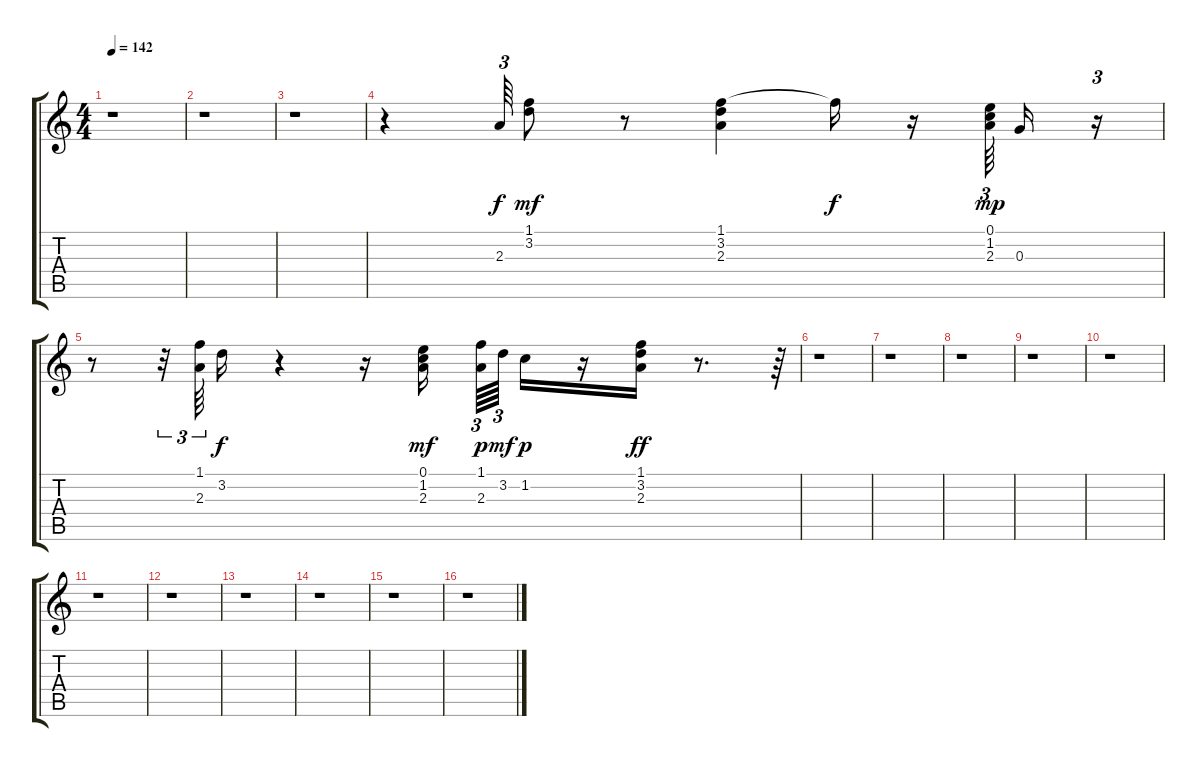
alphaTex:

\track "" {instrument electricguitarclean}
\staff {score tabs}
\tuning (E4 B3 G3 D3 A2 E2) {hide}
\ts (4 4)
\tempo 142
\clef g2
\ks c
r.1{dy f} |
r.1 |
r.1 |
r.4 2.3.64{tu (3 2)} (1.1 3.2).8{dy mf} r.8 (1.1 3.2 2.3).4 1.1{t}.16{dy f} r.16 (0.1 1.2 2.3).64{tu (3 2) dy mp} 0.3.16 r.16{tu (3 2)} |
r.8 r.32{tu (3 2)} (1.1 2.3).64{tu (3 2)} 3.2.16{dy f} r.4 r.16 (0.1 1.2 2.3).16{dy mf beam splitsecondary} (1.1 2.3).64{tu (3 2) dy p} 3.2.64{tu (3 2) dy mf beam splitsecondary} 1.2.16{dy p} r.16 (1.1 3.2 2.3).16{dy ff} r.8{d} r.64{tu (3 2)} |
r.1 |
r.1 |
r.1 |
r.1 |
r.1 |
r.1 |
r.1 |
r.1 |
r.1 |
r.1 |
r.1
